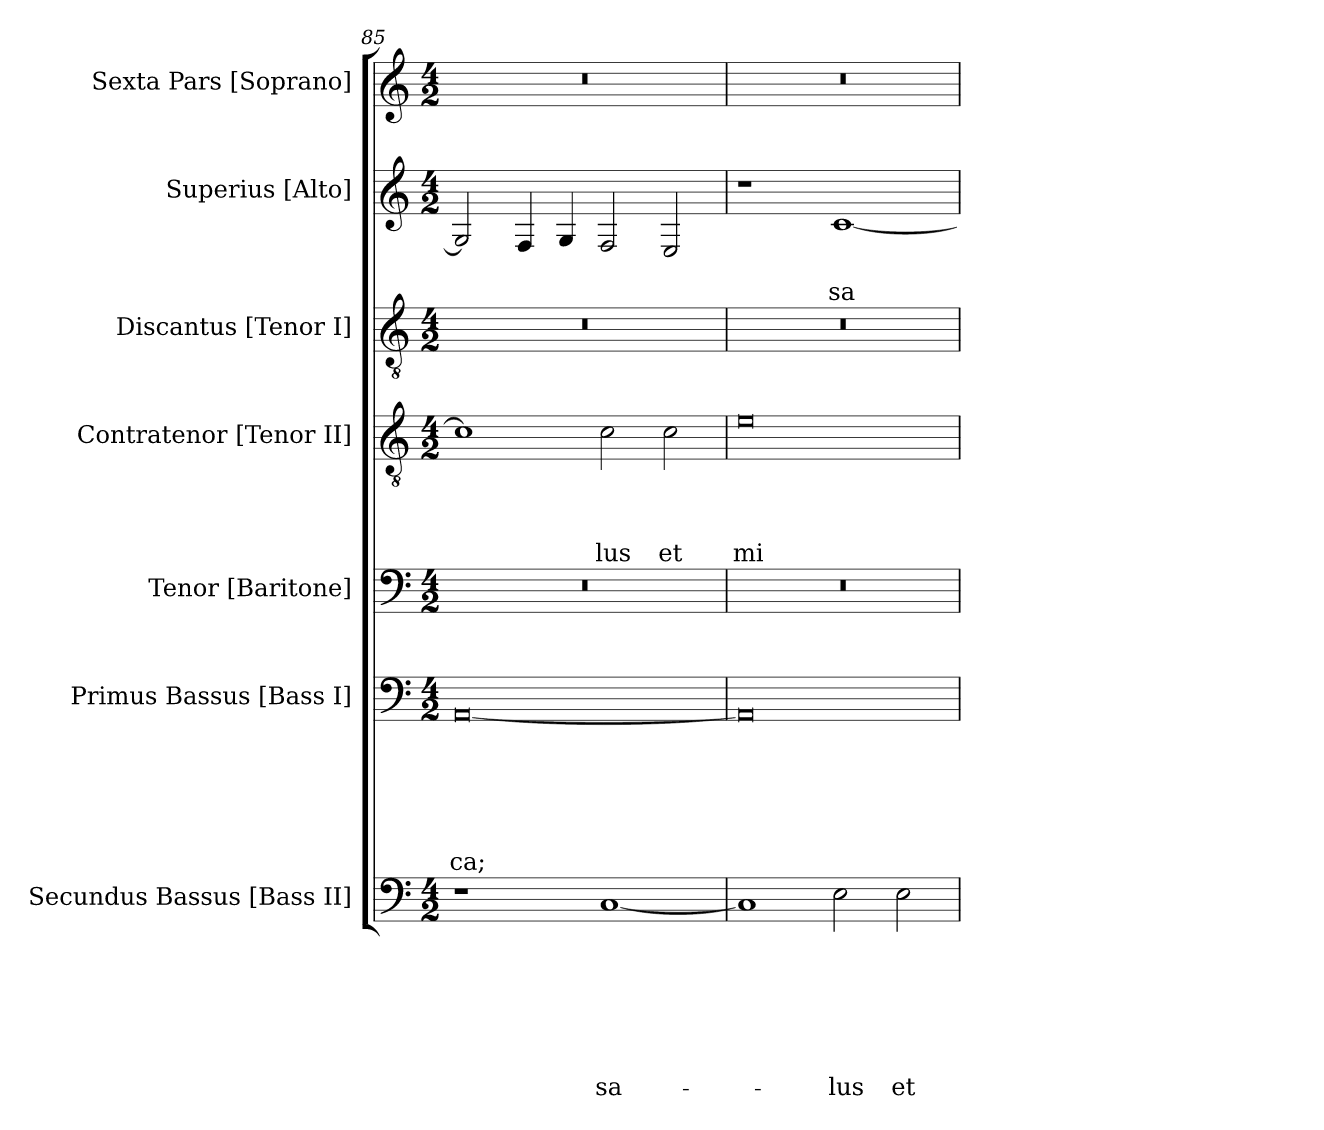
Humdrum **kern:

**kern	**text	**text	**text	**text	**text	**text	**text	**kern	**text	**text	**text	**text	**text	**text	**kern	**kern	**text	**text	**text	**text	**kern	**kern	**text	**text	**kern
*part7	*part7	*part7	*part7	*part7	*part7	*part7	*part7	*part6	*part6	*part6	*part6	*part6	*part6	*part6	*part5	*part4	*part4	*part4	*part4	*part4	*part3	*part2	*part2	*part2	*part1
*staff7	*staff7	*staff7	*staff7	*staff7	*staff7	*staff7	*staff7	*staff6	*staff6	*staff6	*staff6	*staff6	*staff6	*staff6	*staff5	*staff4	*staff4	*staff4	*staff4	*staff4	*staff3	*staff2	*staff2	*staff2	*staff1
*I"Secundus Bassus [Bass II]	*	*	*	*	*	*	*	*I"Primus Bassus [Bass I]	*	*	*	*	*	*	*I"Tenor [Baritone]	*I"Contratenor [Tenor II]	*	*	*	*	*I"Discantus [Tenor I]	*I"Superius [Alto]	*	*	*I"Sexta Pars [Soprano]
*I'B II	*	*	*	*	*	*	*	*I'B I	*	*	*	*	*	*	*I'Bar	*I'T II	*	*	*	*	*I'T I	*I'A	*	*	*I'S
*clefF4	*	*	*	*	*	*	*	*clefF4	*	*	*	*	*	*	*clefF4	*clefGv2	*	*	*	*	*clefGv2	*clefG2	*	*	*clefG2
*k[]	*	*	*	*	*	*	*	*k[]	*	*	*	*	*	*	*k[]	*k[]	*	*	*	*	*k[]	*k[]	*	*	*k[]
*C:	*	*	*	*	*	*	*	*C:	*	*	*	*	*	*	*C:	*C:	*	*	*	*	*C:	*C:	*	*	*C:
*M4/2	*	*	*	*	*	*	*	*M4/2	*	*	*	*	*	*	*M4/2	*M4/2	*	*	*	*	*M4/2	*M4/2	*	*	*M4/2
=85	=85	=85	=85	=85	=85	=85	=85	=85	=85	=85	=85	=85	=85	=85	=85	=85	=85	=85	=85	=85	=85	=85	=85	=85	=85
!	!	!	!	!	!	!	!	!	!	!	!	!	!	!LO:LY:b	!	!	!	!	!	!	!	!	!	!	!
1r	.	.	.	.	.	.	.	[<0AA	.	.	.	.	.	-ca;	0r	1c]	.	.	.	.	0r	2G/]	.	.	0r
.	.	.	.	.	.	.	.	.	.	.	.	.	.	.	.	.	.	.	.	.	.	4F/	.	.	.
.	.	.	.	.	.	.	.	.	.	.	.	.	.	.	.	.	.	.	.	.	.	4G/	.	.	.
!	!	!	!	!	!	!	!LO:LY:b:rj	!	!	!	!	!	!	!	!	!	!	!	!	!LO:LY:b	!	!	!	!	!
[<1C	.	.	.	.	.	.	sa-	.	.	.	.	.	.	.	.	2c\	.	.	.	-lus	.	2F/	.	.	.
!	!	!	!	!	!	!	!	!	!	!	!	!	!	!	!	!	!	!	!	!LO:LY:b	!	!	!	!	!
.	.	.	.	.	.	.	.	.	.	.	.	.	.	.	.	2c\	.	.	.	et	.	2E/	.	.	.
=86	=86	=86	=86	=86	=86	=86	=86	=86	=86	=86	=86	=86	=86	=86	=86	=86	=86	=86	=86	=86	=86	=86	=86	=86	=86
!	!	!	!	!	!	!	!	!	!	!	!	!	!	!	!	!	!	!	!	!LO:LY:b	!	!	!	!	!
1C]	.	.	.	.	.	.	.	0AA]	.	.	.	.	.	.	0r	0e	.	.	.	mi-	0r	1r	.	.	0r
!	!	!	!	!	!	!	!LO:LY:b:rj	!	!	!	!	!	!	!	!	!	!	!	!	!	!	!	!	!LO:LY:b	!
2E\	.	.	.	.	.	.	-lus	.	.	.	.	.	.	.	.	.	.	.	.	.	.	[<1c	.	sa-	.
!	!	!	!	!	!	!	!LO:LY:b:rj	!	!	!	!	!	!	!	!	!	!	!	!	!	!	!	!	!	!
2E\	.	.	.	.	.	.	et	.	.	.	.	.	.	.	.	.	.	.	.	.	.	.	.	.	.
=	=	=	=	=	=	=	=	=	=	=	=	=	=	=	=	=	=	=	=	=	=	=	=	=	=
*-	*-	*-	*-	*-	*-	*-	*-	*-	*-	*-	*-	*-	*-	*-	*-	*-	*-	*-	*-	*-	*-	*-	*-	*-	*-
